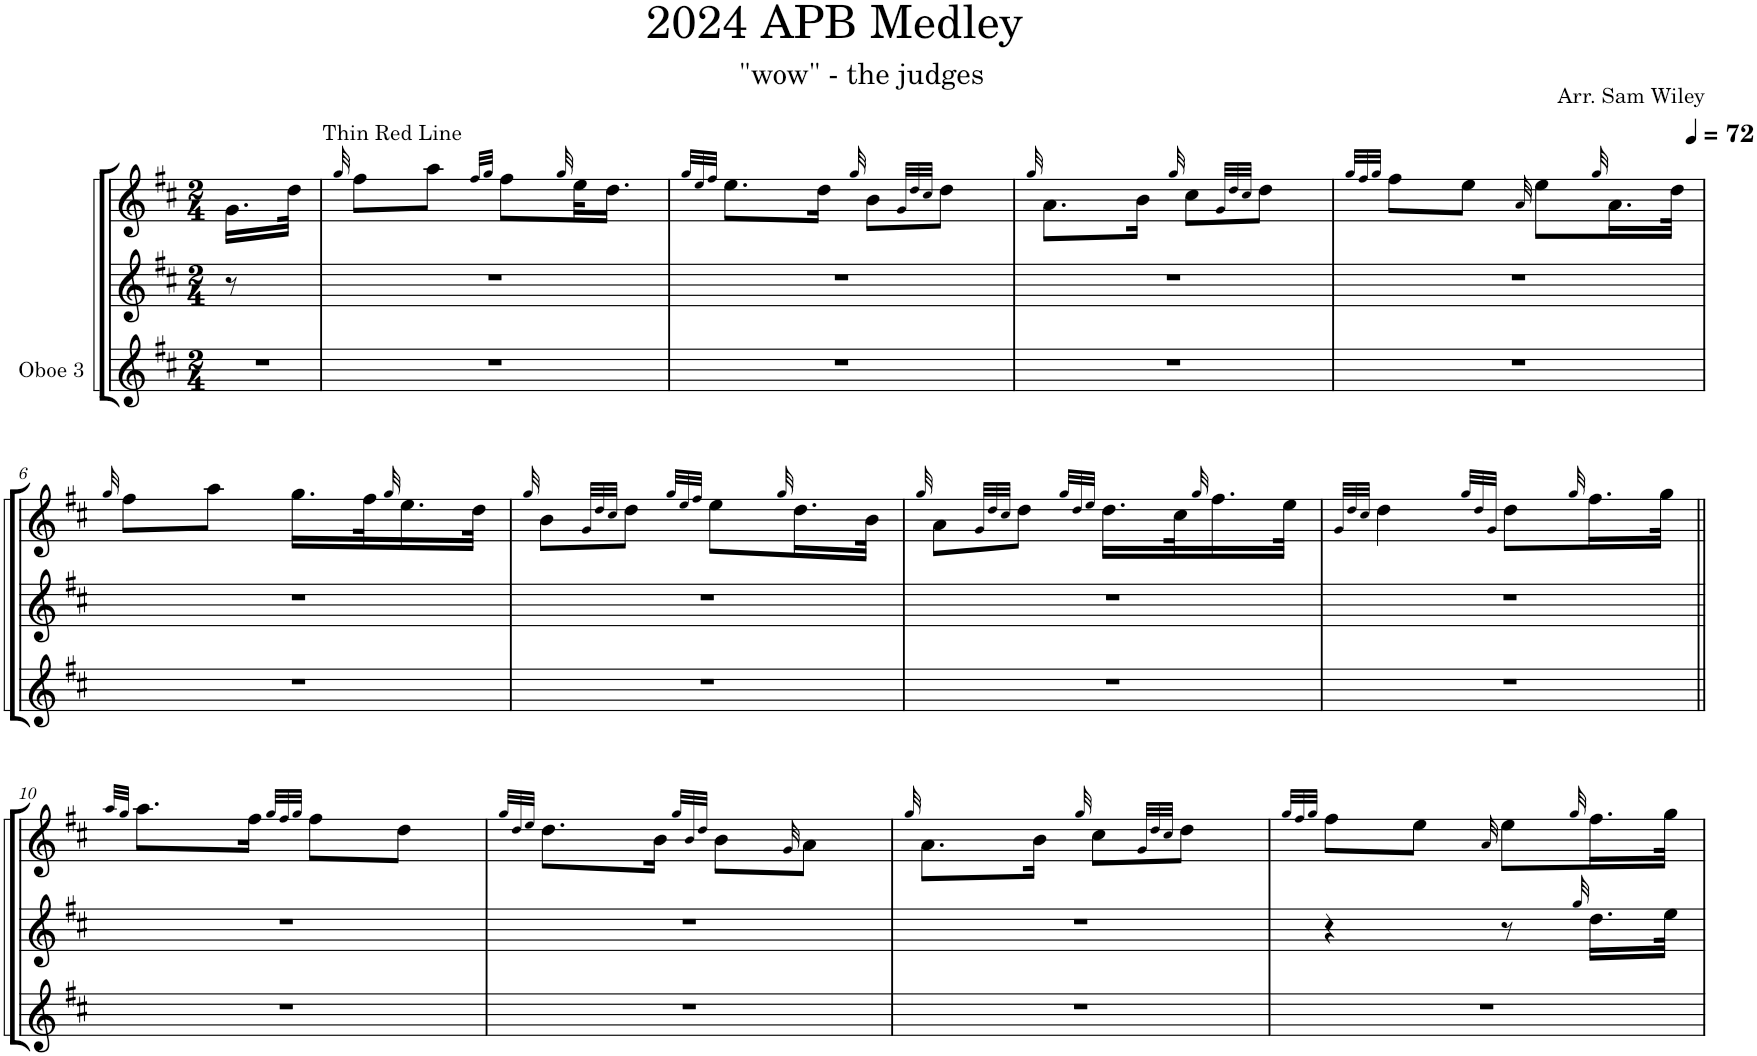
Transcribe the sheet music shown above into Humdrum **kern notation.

**kern	**kern	**kern
*part3	*part2	*part1
*staff3	*staff2	*staff1
*I"Oboe 3	*I"Oboe 2	*I"Oboe
*I'Ob	*I'Ob	*I'Ob
*clefG2	*clefG2	*clefG2
*k[f#c#]	*k[f#c#]	*k[f#c#]
*M2/4	*M2/4	*M2/4
*MM72	*MM72	*MM72
=1	=1	=1
2r	8r	16.g\LL
.	.	32dd\JJk
.	4.ryy	4.ryy
=2	=2	=2
.	.	32qgg/
!	!	!LO:TX:a:t=Thin Red Line
2r	2r	8ff#\L
.	.	8aa\J
.	.	32qff#/LLL
.	.	32qgg/JJJ
.	.	8ff#\L
.	.	32qgg/
.	.	32ee\KL
.	.	16.dd\JJ
=3	=3	=3
.	.	32qgg/LLL
.	.	32qee/
.	.	32qff#/JJJ
2r	2r	8.ee\L
.	.	16dd\Jk
.	.	32qgg/
.	.	8b\L
.	.	32qg/LLL
.	.	32qdd/
.	.	32qcc#/JJJ
.	.	8dd\J
=4	=4	=4
.	.	32qgg/
2r	2r	8.a\L
.	.	16b\Jk
.	.	32qgg/
.	.	8cc#\L
.	.	32qg/LLL
.	.	32qdd/
.	.	32qcc#/JJJ
.	.	8dd\J
=5	=5	=5
.	.	32qgg/LLL
.	.	32qff#/
.	.	32qgg/JJJ
2r	2r	8ff#\L
.	.	8ee\J
.	.	32qa/
.	.	8ee\L
.	.	32qgg/
.	.	16.a\L
.	.	32dd\JJk
!!LO:LB:g=z
=6	=6	=6
.	.	32qgg/
2r	2r	8ff#\L
.	.	8aa\J
.	.	16.gg\LL
.	.	32ff#\K
.	.	32qgg/
.	.	16.ee\
.	.	32dd\JJk
=7	=7	=7
.	.	32qgg/
2r	2r	8b\L
.	.	32qg/LLL
.	.	32qdd/
.	.	32qcc#/JJJ
.	.	8dd\J
.	.	32qgg/LLL
.	.	32qee/
.	.	32qff#/JJJ
.	.	8ee\L
.	.	32qgg/
.	.	16.dd\L
.	.	32b\JJk
=8	=8	=8
.	.	32qgg/
2r	2r	8a\L
.	.	32qg/LLL
.	.	32qdd/
.	.	32qcc#/JJJ
.	.	8dd\J
.	.	32qgg/LLL
.	.	32qdd/
.	.	32qee/JJJ
.	.	16.dd\LL
.	.	32cc#\K
.	.	32qgg/
.	.	16.ff#\
.	.	32ee\JJk
=9	=9	=9
.	.	32qg/LLL
.	.	32qdd/
.	.	32qcc#/JJJ
2r	2r	4dd\
.	.	32qgg/LLL
.	.	32qdd/
.	.	32qg/JJJ
.	.	8dd\L
.	.	32qgg/
.	.	16.ff#\L
.	.	32gg\JJk
!!LO:LB:g=z
=10||	=10||	=10||
.	.	32qaa/LLL
.	.	32qgg/JJJ
2r	2r	8.aa\L
.	.	16ff#\Jk
.	.	32qgg/LLL
.	.	32qff#/
.	.	32qgg/JJJ
.	.	8ff#\L
.	.	8dd\J
=11	=11	=11
.	.	32qgg/LLL
.	.	32qdd/
.	.	32qee/JJJ
2r	2r	8.dd\L
.	.	16b\Jk
.	.	32qgg/LLL
.	.	32qb/
.	.	32qdd/JJJ
.	.	8b\L
.	.	32qg/
.	.	8a\J
=12	=12	=12
.	.	32qgg/
2r	2r	8.a\L
.	.	16b\Jk
.	.	32qgg/
.	.	8cc#\L
.	.	32qg/LLL
.	.	32qdd/
.	.	32qcc#/JJJ
.	.	8dd\J
=13	=13	=13
.	.	32qgg/LLL
.	.	32qff#/
.	.	32qgg/JJJ
2r	4r	8ff#\L
.	.	8ee\J
.	.	32qa/
.	8r	8ee\L
.	32qgg/	32qgg/
.	16.dd\LL	16.ff#\L
.	32ee\JJk	32gg\JJk
=	=	=
*-	*-	*-
